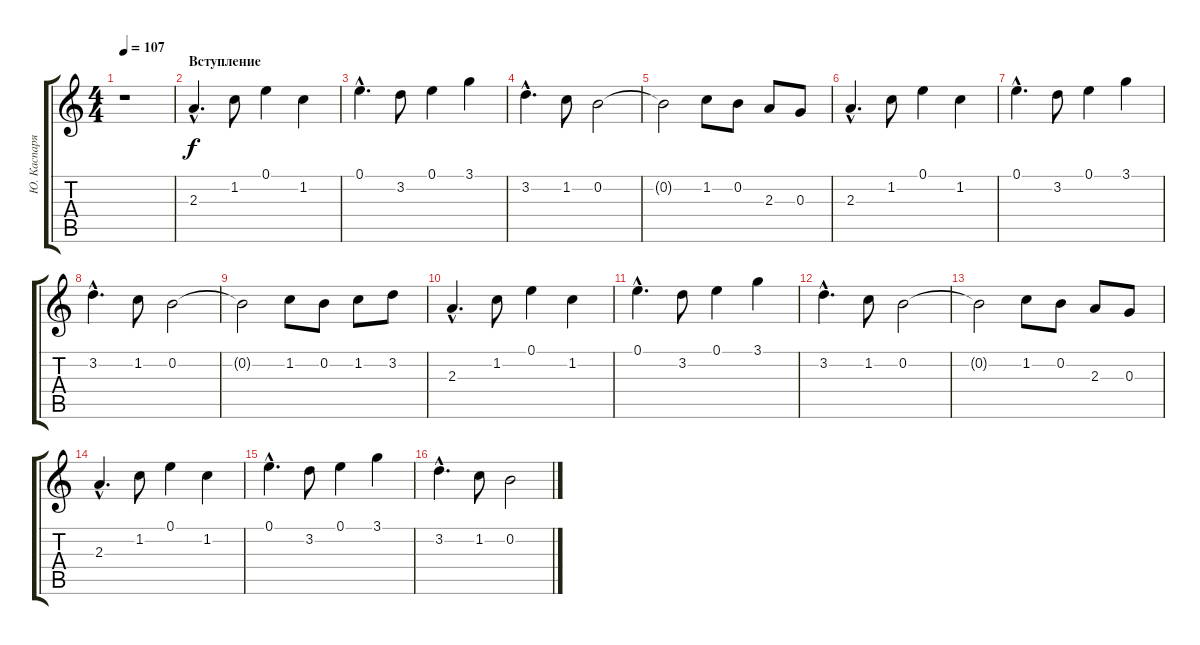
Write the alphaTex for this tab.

\track ("Ю. Каспарян" "Ю. Каспаря") {instrument electricguitarclean}
\staff {score tabs}
\tuning (E4 B3 G3 D3 A2 E2) {hide}
\ts (4 4)
\tempo 107
\clef g2
\ks c
r.1{dy f instrument electricguitarclean} |
\section ("" "Вступление")
2.3{hac}.4{d} 1.2.8 0.1.4 1.2.4 |
0.1{hac}.4{d} 3.2.8 0.1.4 3.1.4 |
3.2{hac}.4{d} 1.2.8 0.2.2 |
0.2{t}.2 1.2.8 0.2.8 2.3.8 0.3.8 |
2.3{hac}.4{d} 1.2.8 0.1.4 1.2.4 |
0.1{hac}.4{d} 3.2.8 0.1.4 3.1.4 |
3.2{hac}.4{d} 1.2.8 0.2.2 |
0.2{t}.2 1.2.8 0.2.8 1.2.8 3.2.8 |
2.3{hac}.4{d} 1.2.8 0.1.4 1.2.4 |
0.1{hac}.4{d} 3.2.8 0.1.4 3.1.4 |
3.2{hac}.4{d} 1.2.8 0.2.2 |
0.2{t}.2 1.2.8 0.2.8 2.3.8 0.3.8 |
2.3{hac}.4{d} 1.2.8 0.1.4 1.2.4 |
0.1{hac}.4{d} 3.2.8 0.1.4 3.1.4 |
3.2{hac}.4{d} 1.2.8 0.2.2
